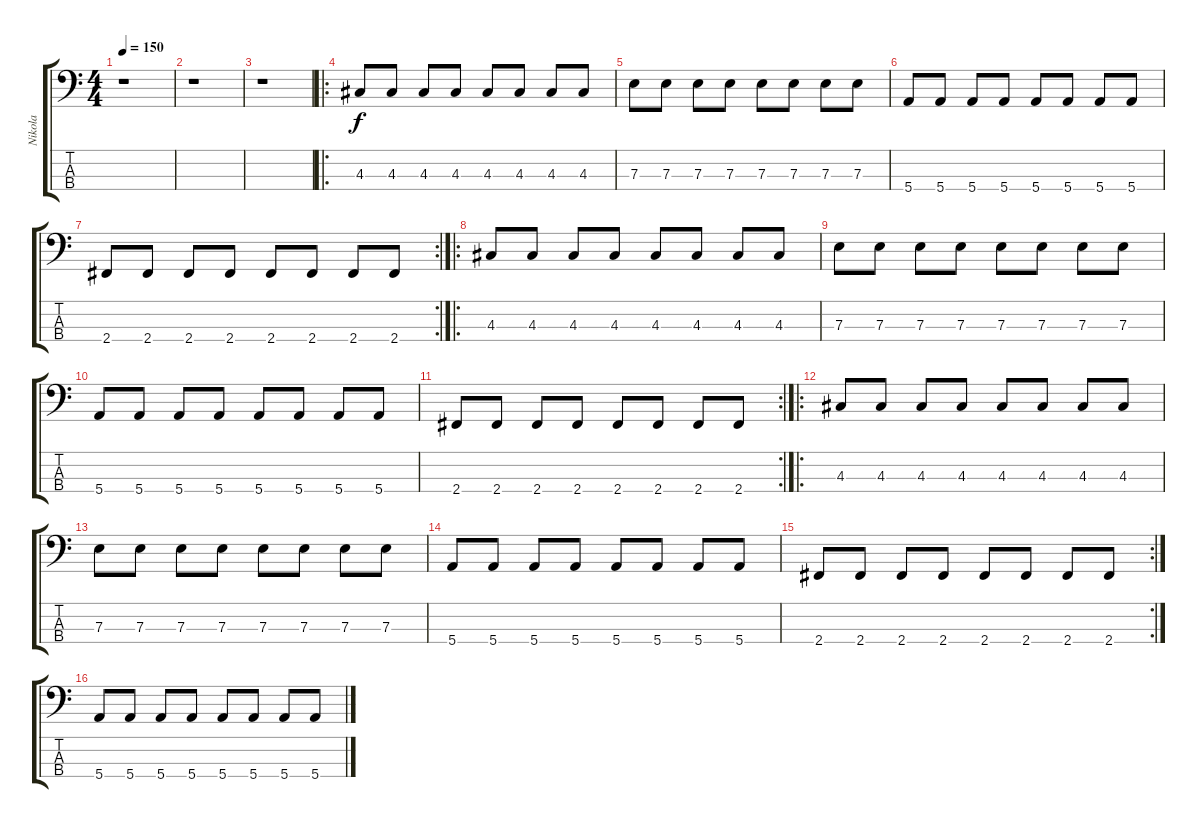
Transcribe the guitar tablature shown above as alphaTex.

\track ("Nikola" "Nikola") {instrument electricbasspick}
\staff {score tabs}
\tuning (G2 D2 A1 E1) {hide}
\ts (4 4)
\tempo 150
\clef f4
\ks c
r.1{dy f instrument electricbasspick} |
r.1 |
r.1 |
\ro
4.3.8 4.3.8 4.3.8 4.3.8 4.3.8 4.3.8 4.3.8 4.3.8 |
7.3.8 7.3.8 7.3.8 7.3.8 7.3.8 7.3.8 7.3.8 7.3.8 |
5.4.8 5.4.8 5.4.8 5.4.8 5.4.8 5.4.8 5.4.8 5.4.8 |
\rc 2
2.4.8 2.4.8 2.4.8 2.4.8 2.4.8 2.4.8 2.4.8 2.4.8 |
\ro
4.3.8 4.3.8 4.3.8 4.3.8 4.3.8 4.3.8 4.3.8 4.3.8 |
7.3.8 7.3.8 7.3.8 7.3.8 7.3.8 7.3.8 7.3.8 7.3.8 |
5.4.8 5.4.8 5.4.8 5.4.8 5.4.8 5.4.8 5.4.8 5.4.8 |
\rc 2
2.4.8 2.4.8 2.4.8 2.4.8 2.4.8 2.4.8 2.4.8 2.4.8 |
\ro
4.3.8 4.3.8 4.3.8 4.3.8 4.3.8 4.3.8 4.3.8 4.3.8 |
7.3.8 7.3.8 7.3.8 7.3.8 7.3.8 7.3.8 7.3.8 7.3.8 |
5.4.8 5.4.8 5.4.8 5.4.8 5.4.8 5.4.8 5.4.8 5.4.8 |
\rc 2
2.4.8 2.4.8 2.4.8 2.4.8 2.4.8 2.4.8 2.4.8 2.4.8 |
5.4.8 5.4.8 5.4.8 5.4.8 5.4.8 5.4.8 5.4.8 5.4.8
